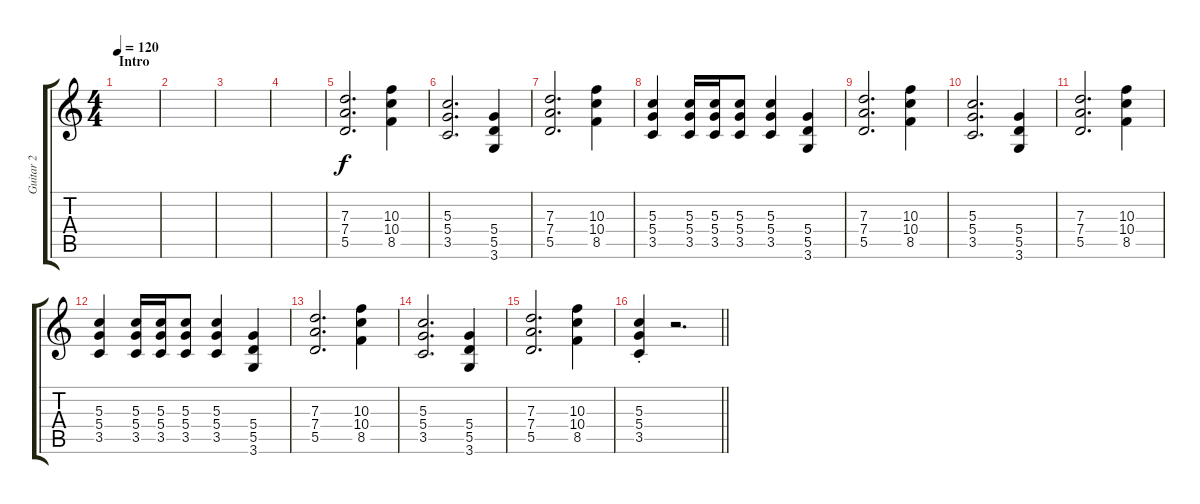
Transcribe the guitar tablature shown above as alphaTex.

\track ("Guitar 2" "Guitar 2") {instrument distortionguitar}
\staff {score tabs}
\tuning (E4 B3 G3 D3 A2 E2) {hide}
\ts (4 4)
\section ("" "Intro")
\tempo 120
\clef g2
\ks c
|
|
|
|
(7.3 7.4 5.5).2{d} (10.3 10.4 8.5).4 |
(5.3 5.4 3.5).2{d} (5.4 5.5 3.6).4 |
(7.3 7.4 5.5).2{d} (10.3 10.4 8.5).4 |
(5.3 5.4 3.5).4 (5.3 5.4 3.5).16 (5.3 5.4 3.5).16 (5.3 5.4 3.5).8 (5.3 5.4 3.5).4 (5.4 5.5 3.6).4 |
(7.3 7.4 5.5).2{d} (10.3 10.4 8.5).4 |
(5.3 5.4 3.5).2{d} (5.4 5.5 3.6).4 |
(7.3 7.4 5.5).2{d} (10.3 10.4 8.5).4 |
(5.3 5.4 3.5).4 (5.3 5.4 3.5).16 (5.3 5.4 3.5).16 (5.3 5.4 3.5).8 (5.3 5.4 3.5).4 (5.4 5.5 3.6).4 |
(7.3 7.4 5.5).2{d} (10.3 10.4 8.5).4 |
(5.3 5.4 3.5).2{d} (5.4 5.5 3.6).4 |
(7.3 7.4 5.5).2{d} (10.3 10.4 8.5).4 |
\barLineRight lightlight
(5.3{st} 5.4{st} 3.5{st}).4 r.2{d}
